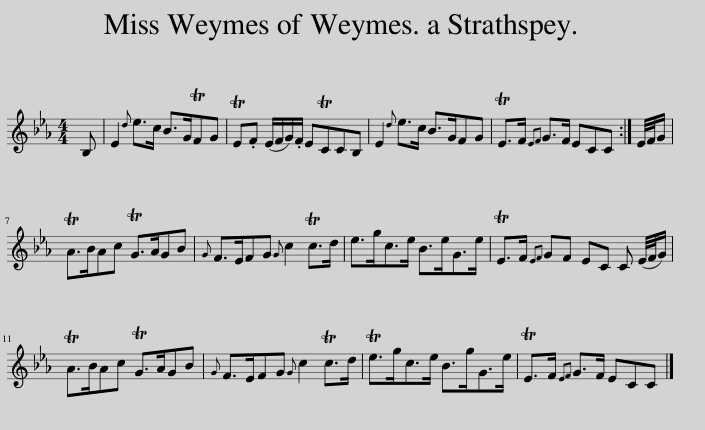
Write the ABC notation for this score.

X:1
L:1/8
M:4/4
I:linebreak $
K:Eb
V:1 treble
V:1
 B, | E2{d} e>c B>GTFG | TE.F (E/F/G/).F/ ETCCB, | E2{d} e>c B>GFG | TE>F{EF} G>F ECC :| %5
 E/4F/4G/ |$ TA>BAc TG>AGB |{G} F>EFG{G} c2 Tc>d | e>gc>e B>eG>e | TE>F{EF} GF EC C (E/4F/4G/) |$ %10
 TA>BAc TG>AGB |{G} F>EFG{G} c2 Tc>d | Te>gc>e B>gG>e | TE>F{EF} G>F ECC |] %14
